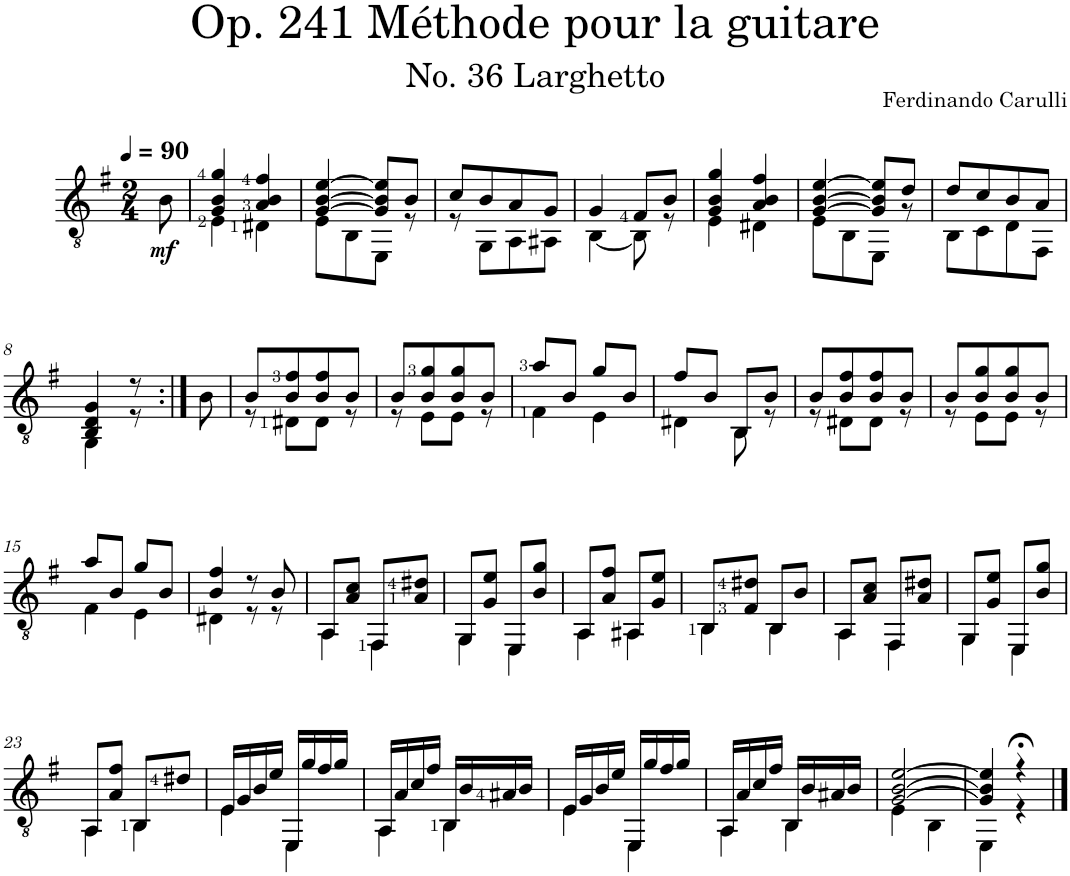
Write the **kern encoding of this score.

**kern	**dynam
*part1	*part1
*staff1	*staff1
*I"Classical Guitar	*
*clefGv2	*
*k[f#]	*
*e:	*
*M2/4	*
*MM90	*
=	=
!	!LO:DY:b
8B\	mf
=1	=1
*^	*
4G/ 4B/ 4g/	4E\	.
4A/ 4B/ 4f#/	4D#X\	.
=2	=2	=2
[>4G/ [4B/ [4e/	8E\L	.
.	8BB\	.
8G/] 8B/] 8e/]L	8EE\J	.
8B/J	8r	.
=3	=3	=3
8c/L	8r	.
8B/	8GG\L	.
8A/	8AA\	.
8G/J	8AA#X\J	.
=4	=4	=4
4G/	[4BB\	.
8F#/L	8BB\]	.
8B/J	8r	.
=5	=5	=5
4G/ 4B/ 4g/	4E\	.
4A/ 4B/ 4f#/	4D#X\	.
=6	=6	=6
[>4G/ [4B/ [4e/	8E\L	.
.	8BB\	.
8G/] 8B/] 8e/]L	8EE\J	.
8d/J	8r	.
=7	=7	=7
8d/L	8BB\L	.
8c/	8C\	.
8B/	8D\	.
8A/J	8FF#\J	.
!!LO:LB:g=z	!!
=8	=8	=8
4BB/ 4D/ 4G/	4GG\	.
8r	8r	.
*v	*v	*
=8X1:|!	=8X1:|!
8B\	.
=9	=9
*^	*
8B/L	8r	.
8B/ 8f#/	8D#X\L	.
8B/ 8f#/	8D#\J	.
8B/J	8r	.
=10	=10	=10
8B/L	8r	.
8B/ 8g/	8E\L	.
8B/ 8g/	8E\J	.
8B/J	8r	.
=11	=11	=11
8a/L	4F#\	.
8B/J	.	.
8g/L	4E\	.
8B/J	.	.
=12	=12	=12
8f#/L	4D#X\	.
8B/J	.	.
8BB/L	8BB\	.
8B/J	8r	.
=13	=13	=13
8B/L	8r	.
8B/ 8f#/	8D#X\L	.
8B/ 8f#/	8D#\J	.
8B/J	8r	.
=14	=14	=14
8B/L	8r	.
8B/ 8g/	8E\L	.
8B/ 8g/	8E\J	.
8B/J	8r	.
!!LO:LB:g=z	!!
=15	=15	=15
8a/L	4F#\	.
8B/J	.	.
8g/L	4E\	.
8B/J	.	.
=16	=16	=16
4B/ 4f#/	4D#X\	.
8r	8r	.
8B/	8r	.
=17	=17	=17
8AA/L	4AA\	.
8A/ 8c/J	.	.
8FF#/L	4FF#\	.
8A/ 8d#X/J	.	.
=18	=18	=18
8GG/L	4GG\	.
8G/ 8e/J	.	.
8EE/L	4EE\	.
8B/ 8g/J	.	.
=19	=19	=19
8AA/L	4AA\	.
8A/ 8f#/J	.	.
8AA#X/L	4AA#\	.
8G/ 8e/J	.	.
=20	=20	=20
8BB/L	4BB\	.
8F#/ 8d#X/J	.	.
8BB/L	4BB\	.
8B/J	.	.
=21	=21	=21
8AA/L	4AA\	.
8A/ 8c/J	.	.
8FF#/L	4FF#\	.
8A/ 8d#X/J	.	.
=22	=22	=22
8GG/L	4GG\	.
8G/ 8e/J	.	.
8EE/L	4EE\	.
8B/ 8g/J	.	.
!!LO:LB:g=z	!!
=23	=23	=23
8AA/L	4AA\	.
8A/ 8f#/J	.	.
8BB/L	4BB\	.
8d#X/J	.	.
=24	=24	=24
16E/LL	4E\	.
16G/	.	.
16B/	.	.
16e/JJ	.	.
16EE/LL	4EE\	.
16g/	.	.
16f#/	.	.
16g/JJ	.	.
=25	=25	=25
16AA/LL	4AA\	.
16A/	.	.
16c/	.	.
16f#/JJ	.	.
16BB/LL	4BB\	.
16B/	.	.
16A#X/	.	.
16B/JJ	.	.
=26	=26	=26
16E/LL	4E\	.
16G/	.	.
16B/	.	.
16e/JJ	.	.
16EE/LL	4EE\	.
16g/	.	.
16f#/	.	.
16g/JJ	.	.
=27	=27	=27
16AA/LL	4AA\	.
16A/	.	.
16c/	.	.
16f#/JJ	.	.
16BB/LL	4BB\	.
16B/	.	.
16A#X/	.	.
16B/JJ	.	.
=28	=28	=28
[2G/ [2B/ [2e/	4E\	.
.	4BB\	.
=29	=29	=29
4G/] 4B/] 4e/]	4EE\	.
4r;<	4r	.
*v	*v	*
==	==
*-	*-
